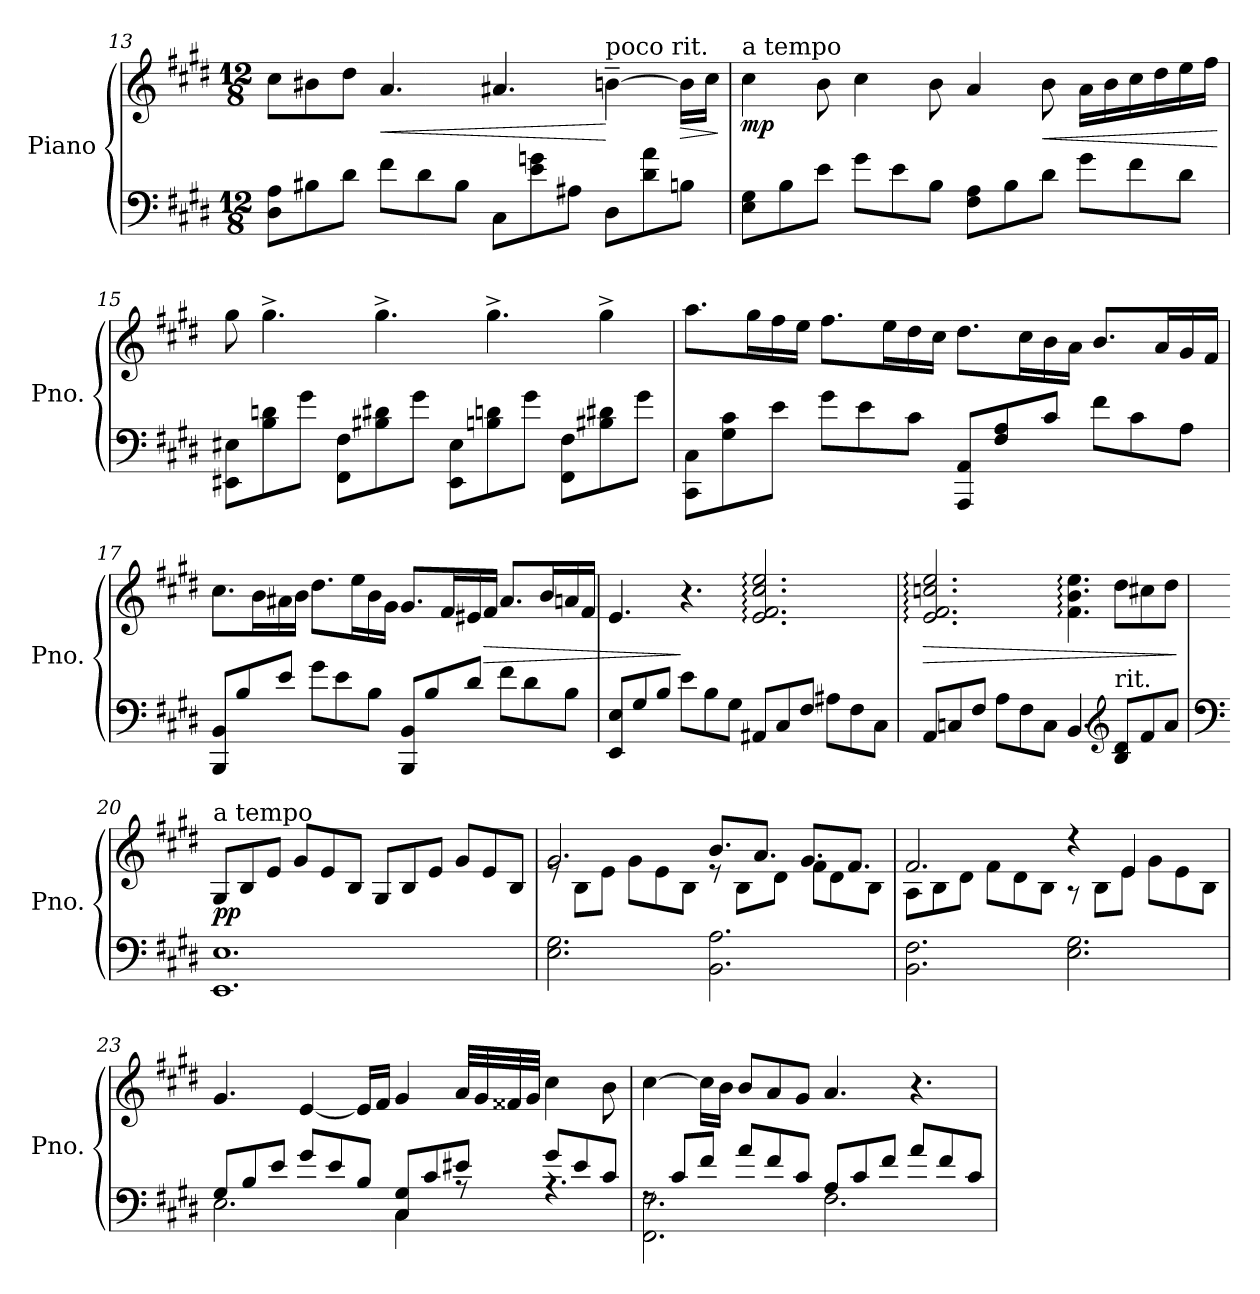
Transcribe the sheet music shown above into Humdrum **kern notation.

**kern	**kern	**dynam
*part1	*part1	*part1
*staff2	*staff1	*staff1/2
*I"Piano	*	*
*I'Pno.	*	*
!!LO:PB:g=z
*clefF4	*clefG2	*
*k[f#c#g#d#]	*k[f#c#g#d#]	*
*M12/8	*M12/8	*
=13	=13	=13
8D#\ 8A\L	8cc#\L	.
8B#X\	8b#X\	.
8d#\J	8dd#\J	.
!	!	!LO:HP:b
8f#\L	4.a/	<
8d#\	.	.
8B#\J	.	.
8C#\L	4.a#X/	.
8e\ 8gn\	.	.
8A#X\J	.	.
!	!LO:TX:a:t=poco rit.	!
8D#\L	[4bn~\	[
8d#\ 8a\	.	.
!	!	!LO:HP:b
8Bn\J	16b\LL]	>
.	16cc#\JJ	.
.	.	]
=14	=14	=14
!	!LO:TX:a:t=a tempo	!
!	!	!LO:DY:b
8E\ 8G#\L	4cc#\	mp
8B\	.	.
8e\J	8b\	.
8g#\L	4cc#\	.
8e\	.	.
8B\J	8b\	.
8F#\ 8A\L	4a/	.
8B\	.	.
!	!	!LO:HP:b
8d#\J	8b\	<
8g#\L	16a\LL	.
.	16b\	.
8f#\	16cc#\	.
.	16dd#\	.
8d#\J	16ee\	.
.	16ff#\JJ	.
.	.	[
!!LO:LB:g=z
=15	=15	=15
8EE#X\ 8E#X\L	8gg#\	.
8B\ 8dn\	4.gg#^\	.
8g#\J	.	.
8FF#\ 8F#\L	.	.
8B#X\ 8d#X\	4.gg#^\	.
8g#\J	.	.
8EE#\ 8E#\L	.	.
8Bn\ 8dn\	4.gg#^\	.
8g#\J	.	.
8FF#\ 8F#\L	.	.
8B#X\ 8d#X\	4gg#^\	.
8g#\J	.	.
=16	=16	=16
8CC#\ 8C#\L	8.aa\L	.
8G#\ 8c#\	.	.
.	16gg#\L	.
8e\J	16ff#\	.
.	16ee\JJ	.
8g#\L	8.ff#\L	.
8e\	.	.
.	16ee\L	.
8c#\J	16dd#\	.
.	16cc#\JJ	.
8AAA/ 8AA/L	8.dd#\L	.
8F#/ 8A/	.	.
.	16cc#\L	.
8c#/J	16b\	.
.	16a\JJ	.
8f#\L	8.b/L	.
8c#\	.	.
.	16a/L	.
8A\J	16g#/	.
.	16f#/JJ	.
!!LO:LB:g=z
=17	=17	=17
8BBB/ 8BB/L	8.cc#\L	.
8B/	.	.
.	16b\L	.
8e/J	16a#X\	.
.	16b\JJ	.
8g#\L	8.dd#\L	.
8e\	.	.
.	16ee\L	.
8B\J	16b\	.
.	16g#\JJ	.
8BBB/ 8BB/L	8.g#/L	.
8B/	.	.
.	16f#/L	.
8d#/J	16e#X/	.
!	!	!LO:HP:b
.	16f#/JJ	>
8f#\L	8.a#/L	.
8d#\	.	.
.	16b/L	.
8B\J	16an/	.
.	16f#/JJ	.
=18	=18	=18
8EE/ 8E/L	4.e/	.
8G#/	.	.
8B/J	.	.
8e\L	4.r	]
8B\	.	.
8G#\J	.	.
8AA#X/L	2.e/: 2.f#/: 2.cc#/: 2.ee/:	.
8C#/	.	.
8F#/J	.	.
8A#X\L	.	.
8F#\	.	.
8C#\J	.	.
!!LO:LB:g=z
=19	=19	=19
!	!	!LO:HP:b
8AA/L	2.e/: 2.f#/: 2.ccn/: 2.ee/:	>
8Cn/	.	.
8F#/J	.	.
8A\L	.	.
8F#\	.	.
8C\J	.	.
4.BB/	4.f#\: 4.b\: 4.ee\:	.
*clefG2	*	*
!LO:TX:a:t=rit.	!	!
8B/ 8d#/L	8dd#\L	.
8f#/	8cc#X\	.
8a/J	8dd#\J	.
.	.	]
=20	=20	=20
*clefF4	*	*
!	!LO:TX:a:t=a tempo	!
!	!	!LO:DY:b
1.EE 1.E	8G#/L	pp
.	8B/	.
.	8e/J	.
.	8g#/L	.
.	8e/	.
.	8B/J	.
.	8G#/L	.
.	8B/	.
.	8e/J	.
.	8g#/L	.
.	8e/	.
.	8B/J	.
=21	=21	=21
*	*^	*
2.E\ 2.G#\	2.g#/	8re	.
.	.	8B\L	.
.	.	8e\J	.
.	.	8g#\L	.
.	.	8e\	.
.	.	8B\J	.
2.BB\ 2.A\	8.b/L	8re	.
.	.	8B\L	.
.	8.a/J	.	.
.	.	8d#\J	.
.	8.g#/L	8f#\L	.
.	.	8d#\	.
.	8.f#/J	.	.
.	.	8B\J	.
!!LO:LB:g=z	!!
=22	=22	=22	=22
2.BB\ 2.F#\	2.f#/	8A\L	.
.	.	8B\	.
.	.	8d#\J	.
.	.	8f#\L	.
.	.	8d#\	.
.	.	8B\J	.
2.E\ 2.G#\	4r	8r	.
.	.	8B\L	.
.	4e/	8e\J	.
.	.	8g#\L	.
.	4ryy	8e\	.
.	.	8B\J	.
*	*v	*v	*
=23	=23	=23
*^	*	*
8G#/L	2.E\	4.g#/	.
8B/	.	.	.
8e/J	.	.	.
8g#/L	.	[4e/	.
8e/	.	.	.
8B/J	.	16e/LL]	.
.	.	16f#/JJ	.
8C#/ 8G#/L	4C#\	4g#/	.
8c#/	.	.	.
8e#X/J	8rA	32a/LLL	.
.	.	32g#/	.
.	.	32f##X/	.
.	.	32g#/JJJ	.
8g#/L	4.rA	4cc#\	.
8e#/	.	.	.
8c#/J	.	8b\	.
!!LO:PB:g=z
=24	=24	=24	=24
8rF	2.FF#\ 2.F#\	[4cc#\	.
8c#/L	.	.	.
8f#/J	.	16cc#\LL]	.
.	.	16b\JJ	.
8a/L	.	8b/L	.
8f#/	.	8a/	.
8c#/J	.	8g#/J	.
8A/L	2.F#\	4.a/	.
8c#/	.	.	.
8f#/J	.	.	.
8a/L	.	4.r	.
8f#/	.	.	.
8c#/J	.	.	.
*v	*v	*	*
=	=	=
*-	*-	*-
